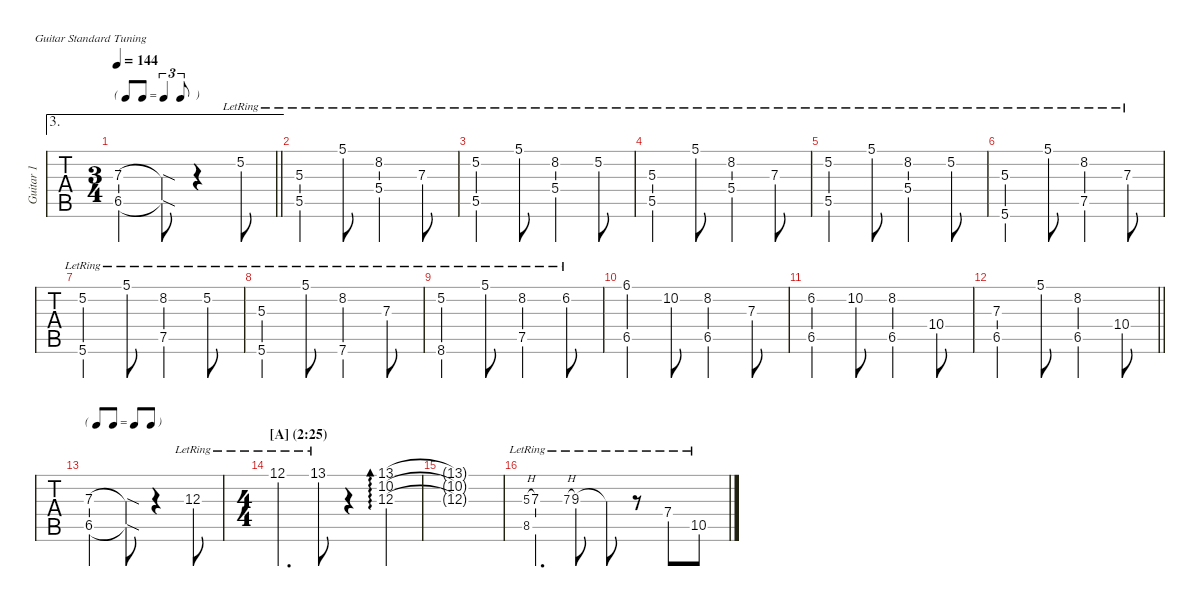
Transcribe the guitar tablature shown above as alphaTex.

\defaultSystemsLayout 4
\hideDynamics
\bracketExtendMode nobrackets
\multiTrackTrackNamePolicy allsystems
\firstSystemTrackNameMode fullname
\otherSystemsTrackNameMode fullname
\otherSystemsTrackNameOrientation horizontal
\track ("Guitar 1" "Guitar 1") {instrument overdrivenguitar}
\staff {tabs}
\tuning (E4 B3 G3 D3 A2 E2)
\ae 3
\ts (3 4)
\tf triplet8th
\scale
1.02604
\tempo 144
\accidentals auto
\clef g2
\ottava regular
\simile none
\barLineRight lightlight
\ks c
(6.5{acc #} 7.3).4{dy mf instrument overdrivenguitar} (7.3{sod t} 6.5{sod t acc #}).8 r.4 5.2{lr}.8 |
\scale
0.982962 (5.3{lr} 5.5{lr}).4 5.1{lr}.8 (8.2{lr} 5.4{lr}).4 7.3{lr}.8 |
\scale
0.99132 (5.5{lr} 5.2{lr}).4 5.1{lr}.8 (8.2{lr} 5.4{lr}).4 5.2{lr}.8 |
\scale
0.99968 (5.3{lr} 5.5{lr}).4 5.1{lr}.8 (8.2{lr} 5.4{lr}).4 7.3{lr}.8 |
\scale
1.00199 (5.5{lr} 5.2{lr}).4 5.1{lr}.8 (8.2{lr} 5.4{lr}).4 5.2{lr}.8 |
\scale
1.00352 (5.3{lr} 5.6{lr}).4 5.1{lr}.8 (8.2{lr} 7.5{lr}).4 7.3{lr}.8 |
\scale
0.995156 (5.6{lr} 5.2{lr}).4 5.1{lr}.8 (8.2{lr} 7.5{lr}).4 5.2{lr}.8 |
\scale
0.999336 (5.3{lr} 5.6{lr}).4 5.1{lr}.8 (8.2{lr} 7.6{lr}).4 7.3{lr}.8 |
\scale
0.998156 (8.6{lr} 5.2{lr}).4 5.1{lr}.8 (8.2{lr} 7.5{lr}).4 6.2{lr}.8 |
\scale
1.00386 (6.5{acc #} 6.1{acc #}).4 10.2.8 (8.2 6.5{acc #}).4 7.3.8 |
\scale
1.00804 (6.5{acc #} 6.2).4 10.2.8 (8.2 6.5{acc #}).4 10.4.8 |
\scale
0.989945
\barLineRight lightlight
(6.5{acc #} 7.3).4 5.1.8 (8.2 6.5{acc #}).4 10.4.8 |
\tf none
\scale
1.05758 (6.5{acc #} 7.3).4 (7.3{sod t} 6.5{sod t acc #}).8 r.4 12.3{lr}.8 |
\ts (4 4)
\beaming (8 2 2 2 2)
\section ("A" "(2:25)")
\scale
1.00993 12.1{lr}.4{d} 13.1{lr}.8 r.4 (12.3 10.2 13.1).4{ad 0} |
\scale
1.00087 (12.3{t} 10.2{t} 13.1{t}).1 |
\scale
0.996689 (5.3{h lr} 8.5{lr}).8{gr onbeat} 7.3{lr}.4{d} 7.3{h lr}.8{gr onbeat} 9.3{lr}.8 9.3{lr t}.8 r.8 7.4{lr}.8 10.5{lr}.8
